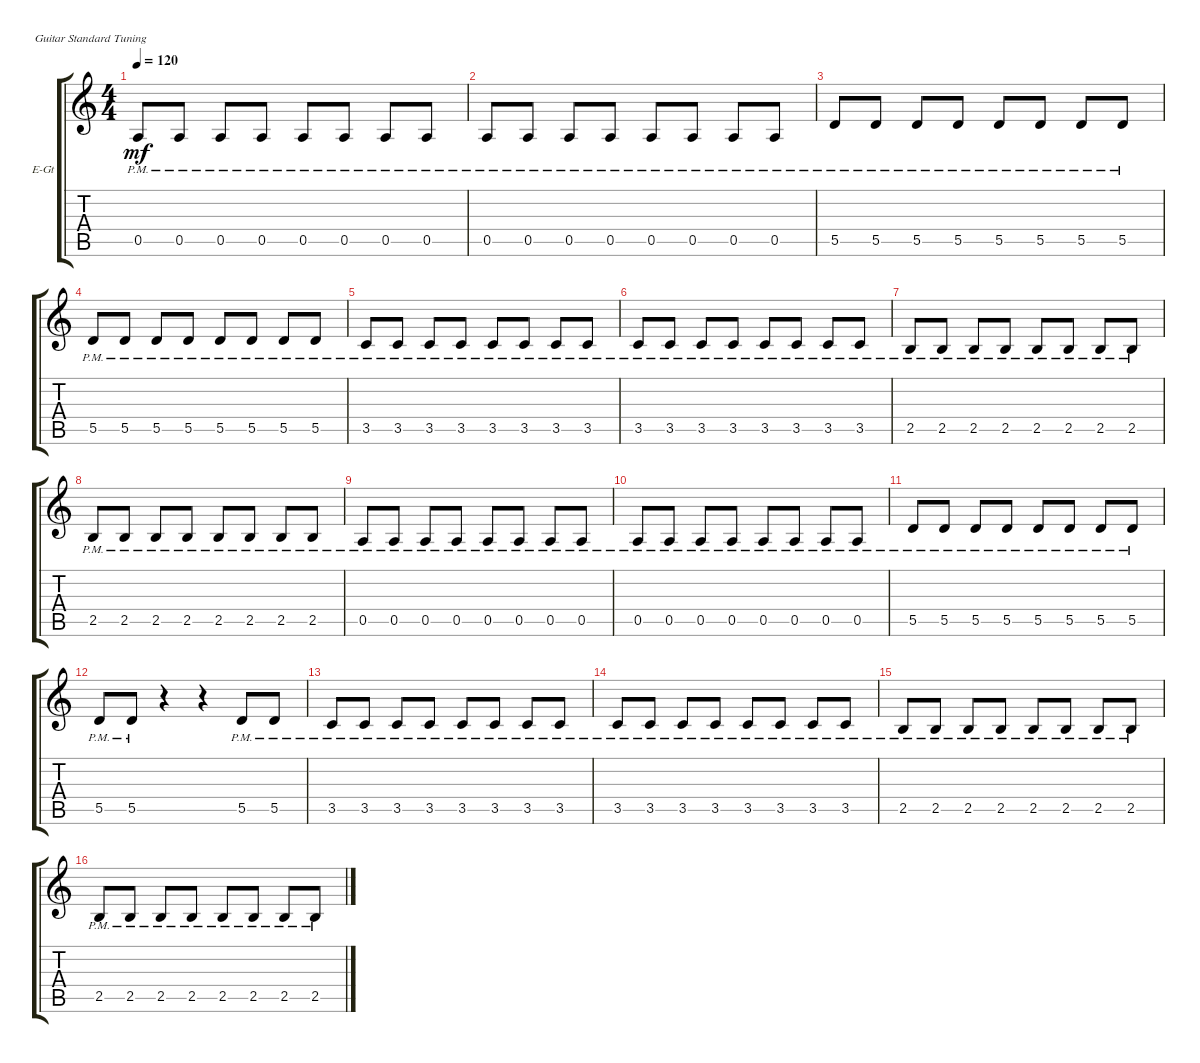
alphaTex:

\defaultSystemsLayout 4
\bracketExtendMode groupsimilarinstruments
\firstSystemTrackNameOrientation horizontal
\otherSystemsTrackNameOrientation horizontal
\track ("Electric Guitar" "E-Gt") {instrument electricguitarclean}
\staff {score tabs}
\tuning (E4 B3 G3 D3 A2 E2)
\ts (4 4)
\tempo 120
\clef g2
\scale
0.485477
\ks c
0.5{pm}.8{dy mf instrument electricguitarclean} 0.5{pm}.8 0.5{pm}.8 0.5{pm}.8 0.5{pm}.8 0.5{pm}.8 0.5{pm}.8 0.5{pm}.8 |
\scale
0.257261 0.5{pm}.8 0.5{pm}.8 0.5{pm}.8 0.5{pm}.8 0.5{pm}.8 0.5{pm}.8 0.5{pm}.8 0.5{pm}.8 |
\scale
0.257261 5.5{pm}.8 5.5{pm}.8 5.5{pm}.8 5.5{pm}.8 5.5{pm}.8 5.5{pm}.8 5.5{pm}.8 5.5{pm}.8 |
\scale
0.333333 5.5{pm}.8 5.5{pm}.8 5.5{pm}.8 5.5{pm}.8 5.5{pm}.8 5.5{pm}.8 5.5{pm}.8 5.5{pm}.8 |
\scale
0.333333 3.5{pm}.8 3.5{pm}.8 3.5{pm}.8 3.5{pm}.8 3.5{pm}.8 3.5{pm}.8 3.5{pm}.8 3.5{pm}.8 |
\scale
0.333333 3.5{pm}.8 3.5{pm}.8 3.5{pm}.8 3.5{pm}.8 3.5{pm}.8 3.5{pm}.8 3.5{pm}.8 3.5{pm}.8 |
\scale
0.333333 2.5{pm}.8 2.5{pm}.8 2.5{pm}.8 2.5{pm}.8 2.5{pm}.8 2.5{pm}.8 2.5{pm}.8 2.5{pm}.8 |
\scale
0.333333 2.5{pm}.8 2.5{pm}.8 2.5{pm}.8 2.5{pm}.8 2.5{pm}.8 2.5{pm}.8 2.5{pm}.8 2.5{pm}.8 |
\scale
0.333333 0.5{pm}.8 0.5{pm}.8 0.5{pm}.8 0.5{pm}.8 0.5{pm}.8 0.5{pm}.8 0.5{pm}.8 0.5{pm}.8 |
\scale
0.333333 0.5{pm}.8 0.5{pm}.8 0.5{pm}.8 0.5{pm}.8 0.5{pm}.8 0.5{pm}.8 0.5{pm}.8 0.5{pm}.8 |
\scale
0.333333 5.5{pm}.8 5.5{pm}.8 5.5{pm}.8 5.5{pm}.8 5.5{pm}.8 5.5{pm}.8 5.5{pm}.8 5.5{pm}.8 |
\scale
0.333333 5.5{pm}.8 5.5{pm}.8 r.4 r.4 5.5{pm}.8 5.5{pm}.8 |
\scale
0.333333 3.5{pm}.8 3.5{pm}.8 3.5{pm}.8 3.5{pm}.8 3.5{pm}.8 3.5{pm}.8 3.5{pm}.8 3.5{pm}.8 |
\scale
0.333333 3.5{pm}.8 3.5{pm}.8 3.5{pm}.8 3.5{pm}.8 3.5{pm}.8 3.5{pm}.8 3.5{pm}.8 3.5{pm}.8 |
\scale
0.333333 2.5{pm}.8 2.5{pm}.8 2.5{pm}.8 2.5{pm}.8 2.5{pm}.8 2.5{pm}.8 2.5{pm}.8 2.5{pm}.8 |
2.5{pm}.8 2.5{pm}.8 2.5{pm}.8 2.5{pm}.8 2.5{pm}.8 2.5{pm}.8 2.5{pm}.8 2.5{pm}.8
